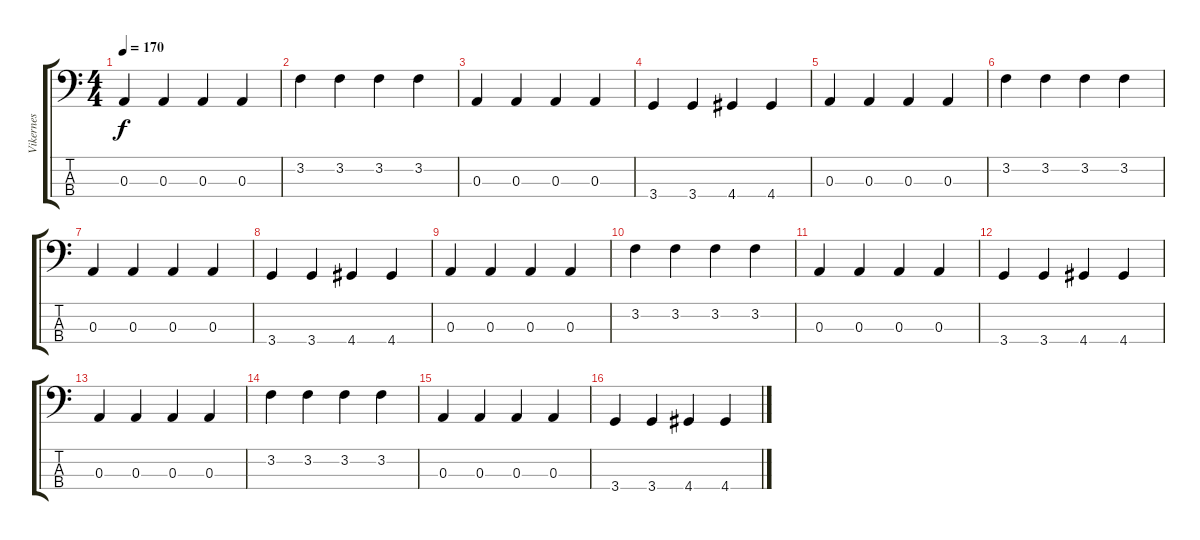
\track ("Vikernes" "Vikernes") {instrument fretlessbass}
\staff {score tabs}
\tuning (G2 D2 A1 E1) {hide}
\ts (4 4)
\tempo 170
\clef f4
\ks c
0.3.4{dy f} 0.3.4 0.3.4 0.3.4 |
3.2.4 3.2.4 3.2.4 3.2.4 |
0.3.4 0.3.4 0.3.4 0.3.4 |
3.4.4 3.4.4 4.4.4 4.4.4 |
0.3.4 0.3.4 0.3.4 0.3.4 |
3.2.4 3.2.4 3.2.4 3.2.4 |
0.3.4 0.3.4 0.3.4 0.3.4 |
3.4.4 3.4.4 4.4.4 4.4.4 |
0.3.4 0.3.4 0.3.4 0.3.4 |
3.2.4 3.2.4 3.2.4 3.2.4 |
0.3.4 0.3.4 0.3.4 0.3.4 |
3.4.4 3.4.4 4.4.4 4.4.4 |
0.3.4 0.3.4 0.3.4 0.3.4 |
3.2.4 3.2.4 3.2.4 3.2.4 |
0.3.4 0.3.4 0.3.4 0.3.4 |
3.4.4 3.4.4 4.4.4 4.4.4
